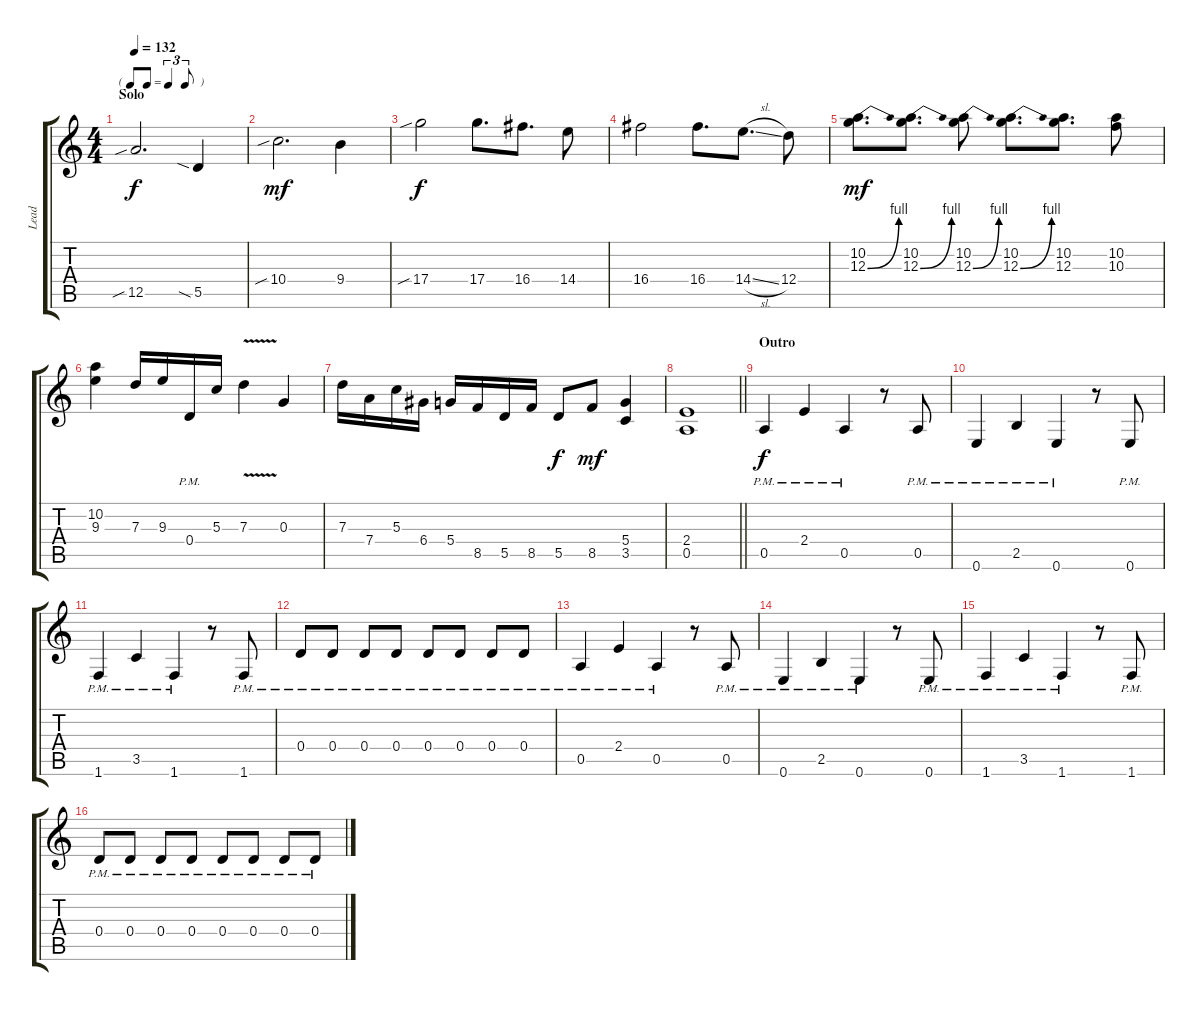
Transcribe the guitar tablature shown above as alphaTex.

\track ("Lead" "Lead") {instrument distortionguitar}
\staff {score tabs}
\tuning (E4 B3 G3 D3 A2 E2) {hide}
\ts (4 4)
\tf triplet8th
\section ("" "Solo")
\tempo 132
\clef g2
\ks c
12.5{sib}.2{d dy f} 5.5{sia}.4 |
10.4{sib}.2{d dy mf} 9.4.4 |
17.4{sib}.2{dy f} 17.4.8{d} 16.4.8{d} 14.4.8 |
16.4.2 16.4.8{d} 14.4{sl}.8{d} 12.4.8 |
(10.2 12.3{be (bend 0 0 60 4)}).8{d dy mf} (10.2 12.3{be (bend 0 0 60 4)}).8{d} (10.2 12.3{be (bend 0 0 60 4)}).8 (10.2 12.3{be (bend 0 0 60 4)}).8{d} (10.2 12.3).8{d} (10.2 10.3).8 |
(10.2 9.3).4 7.3.16 9.3.16 0.4{pm}.16 5.3.16 7.3{v}.4 0.3.4 |
7.3.16 7.4.16 5.3.16 6.4.16 5.4.16 8.5.16 5.5.16 8.5.16 5.5.8{dy f} 8.5.8{dy mf} (5.4 3.5).4 |
\barLineRight lightlight
(2.4 0.5).1 |
\section ("" "Outro")
0.5{pm}.4{dy f} 2.4{pm}.4 0.5{pm}.4 r.8 0.5{pm}.8 |
0.6{pm}.4 2.5{pm}.4 0.6{pm}.4 r.8 0.6{pm}.8 |
1.6{pm}.4 3.5{pm}.4 1.6{pm}.4 r.8 1.6{pm}.8 |
0.4{pm}.8 0.4{pm}.8 0.4{pm}.8 0.4{pm}.8 0.4{pm}.8 0.4{pm}.8 0.4{pm}.8 0.4{pm}.8 |
0.5{pm}.4 2.4{pm}.4 0.5{pm}.4 r.8 0.5{pm}.8 |
0.6{pm}.4 2.5{pm}.4 0.6{pm}.4 r.8 0.6{pm}.8 |
1.6{pm}.4 3.5{pm}.4 1.6{pm}.4 r.8 1.6{pm}.8 |
0.4{pm}.8 0.4{pm}.8 0.4{pm}.8 0.4{pm}.8 0.4{pm}.8 0.4{pm}.8 0.4{pm}.8 0.4{pm}.8
